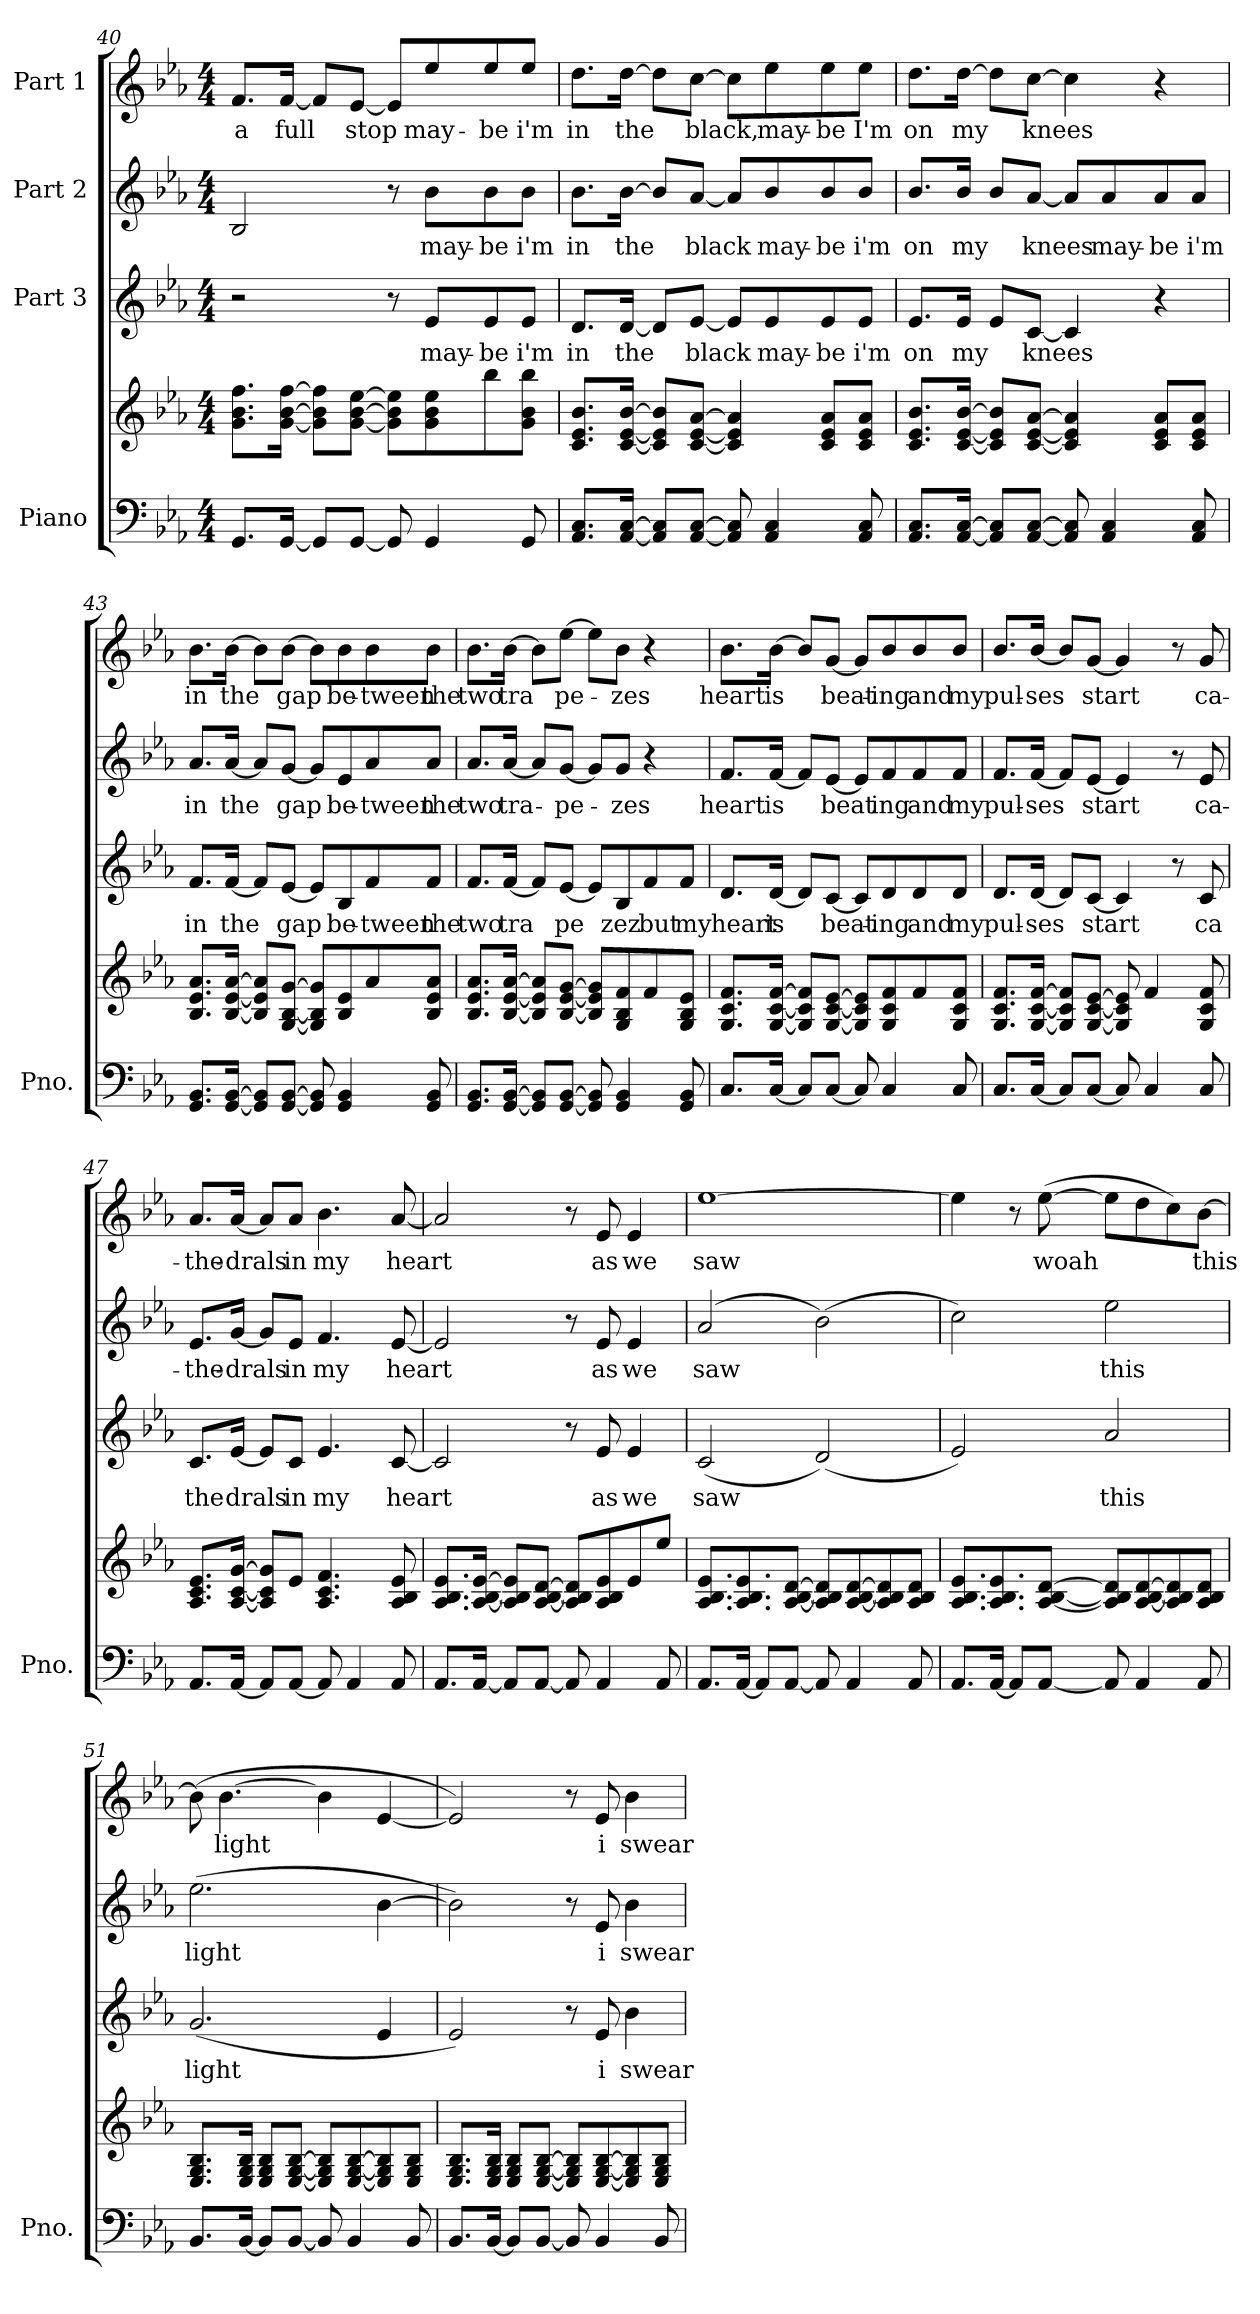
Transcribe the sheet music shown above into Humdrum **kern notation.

**kern	**kern	**kern	**text	**kern	**text	**kern	**text
*part4	*part4	*part3	*part3	*part2	*part2	*part1	*part1
*staff5	*staff4	*staff3	*staff3	*staff2	*staff2	*staff1	*staff1
*I"Piano	*	*I"Part 3	*	*I"Part 2	*	*I"Part 1	*
*I'Pno.	*	*	*	*	*	*	*
*clefF4	*clefG2	*clefG2	*	*clefG2	*	*clefG2	*
*k[b-e-a-]	*k[b-e-a-]	*k[b-e-a-]	*	*k[b-e-a-]	*	*k[b-e-a-]	*
*M4/4	*M4/4	*M4/4	*	*M4/4	*	*M4/4	*
=40	=40	=40	=40	=40	=40	=40	=40
!	!	!	!	!	!	!	!LO:LY:b
8.GG/L	8.g\ 8.b-\ 8.ff\L	2r	.	2B-/	.	8.f/L	a
!	!	!	!	!	!	!	!LO:LY:b
[16GG/Jk	[16g\ [16b-\ [16ff\Jk	.	.	.	.	[16f/Jk	full
8GG/L]	8g\] 8b-\] 8ff\]L	.	.	.	.	8f/L]	.
!	!	!	!	!	!	!	!LO:LY:b
[8GG/J	[8g\ [8b-\ [8ee-\J	.	.	.	.	[8e-/J	stop
8GG/]	8g\] 8b-\] 8ee-\]L	8r	.	8r	.	8e-/L]	.
!	!	!	!LO:LY:b	!	!LO:LY:b	!	!LO:LY:b
4GG/	8g\ 8b-\ 8ee-\	8e-/L	may-	8b-\L	may-	8ee-/	may-
!	!	!	!LO:LY:b	!	!LO:LY:b	!	!LO:LY:b
.	8bb-\	8e-/	-be	8b-\	-be	8ee-/	-be
!	!	!	!LO:LY:b	!	!LO:LY:b	!	!LO:LY:b
8GG/	8g\ 8b-\ 8bb-\J	8e-/J	i'm	8b-\J	i'm	8ee-/J	i'm
=41	=41	=41	=41	=41	=41	=41	=41
!	!	!	!LO:LY:b	!	!LO:LY:b	!	!LO:LY:b
8.AA-/ 8.C/L	8.c/ 8.e-/ 8.b-/L	8.d/L	in	8.b-\L	in	8.dd\L	in
!	!	!	!LO:LY:b	!	!LO:LY:b	!	!LO:LY:b
[16AA-/ [16C/Jk	[16c/ [16e-/ [16b-/Jk	[16d/Jk	the	[16b-\Jk	the	[16dd\Jk	the
8AA-/] 8C/]L	8c/] 8e-/] 8b-/]L	8d/L]	.	8b-/L]	.	8dd\L]	.
!	!	!	!LO:LY:b	!	!LO:LY:b	!	!LO:LY:b
[8AA-/ [8C/J	[8c/ [8e-/ [8a-/J	[8e-/J	black	[8a-/J	black	[8cc\J	black,
8AA-/] 8C/]	4c/] 4e-/] 4a-/]	8e-/L]	.	8a-/L]	.	8cc\L]	.
!	!	!	!LO:LY:b	!	!LO:LY:b	!	!LO:LY:b
4AA-/ 4C/	.	8e-/	may-	8b-/	may-	8ee-\	may-
!	!	!	!LO:LY:b	!	!LO:LY:b	!	!LO:LY:b
.	8c/ 8e-/ 8a-/L	8e-/	-be	8b-/	-be	8ee-\	-be
!	!	!	!LO:LY:b	!	!LO:LY:b	!	!LO:LY:b
8AA-/ 8C/	8c/ 8e-/ 8a-/J	8e-/J	i'm	8b-/J	i'm	8ee-\J	I'm
!!LO:LB:g=z
=42	=42	=42	=42	=42	=42	=42	=42
!	!	!	!LO:LY:b	!	!LO:LY:b	!	!LO:LY:b
8.AA-/ 8.C/L	8.c/ 8.e-/ 8.b-/L	8.e-/L	on	8.b-/L	on	8.dd\L	on
!	!	!	!LO:LY:b	!	!LO:LY:b	!	!LO:LY:b
[16AA-/ [16C/Jk	[16c/ [16e-/ [16b-/Jk	16e-/Jk	my	16b-/Jk	my	[16dd\Jk	my
8AA-/] 8C/]L	8c/] 8e-/] 8b-/]L	8e-/L	.	8b-/L	.	8dd\L]	.
!	!	!	!LO:LY:b	!	!LO:LY:b	!	!LO:LY:b
[8AA-/ [8C/J	[8c/ [8e-/ [8a-/J	[8c/J	knees	[8a-/J	knees	[8cc\J	knees
8AA-/] 8C/]	4c/] 4e-/] 4a-/]	4c/]	.	8a-/L]	.	4cc\]	.
!	!	!	!	!	!LO:LY:b	!	!
4AA-/ 4C/	.	.	.	8a-/	may-	.	.
!	!	!	!	!	!LO:LY:b	!	!
.	8c/ 8e-/ 8a-/L	4r	.	8a-/	-be	4r	.
!	!	!	!	!	!LO:LY:b	!	!
8AA-/ 8C/	8c/ 8e-/ 8a-/J	.	.	8a-/J	i'm	.	.
=43	=43	=43	=43	=43	=43	=43	=43
!	!	!	!LO:LY:b	!	!LO:LY:b	!	!LO:LY:b
8.GG/ 8.BB-/L	8.B-/ 8.e-/ 8.a-/L	8.f/L	in	8.a-/L	in	8.b-\L	in
!	!	!	!LO:LY:b	!	!LO:LY:b	!	!LO:LY:b
[16GG/ [16BB-/Jk	[16B-/ [16e-/ [16a-/Jk	[16f/Jk	the	[16a-/Jk	the	[16b-\Jk	the
8GG/] 8BB-/]L	8B-/] 8e-/] 8a-/]L	8f/L]	.	8a-/L]	.	8b-\L]	.
!	!	!	!LO:LY:b	!	!LO:LY:b	!	!LO:LY:b
[8GG/ [8BB-/J	[8G/ [8B-/ [8g/J	[8e-/J	gap	[8g/J	gap	[8b-\J	gap
8GG/] 8BB-/]	8G/] 8B-/] 8g/]L	8e-/L]	.	8g/L]	.	8b-\L]	.
!	!	!	!LO:LY:b	!	!LO:LY:b	!	!LO:LY:b
4GG/ 4BB-/	8B-/ 8e-/	8B-/	be-	8e-/	be-	8b-\	be-
!	!	!	!LO:LY:b	!	!LO:LY:b	!	!LO:LY:b
.	8a-/	8f/	-tween	8a-/	-tween	8b-\	-tween
!	!	!	!LO:LY:b	!	!LO:LY:b	!	!LO:LY:b
8GG/ 8BB-/	8B-/ 8e-/ 8a-/J	8f/J	the	8a-/J	the	8b-\J	the
=44	=44	=44	=44	=44	=44	=44	=44
!	!	!	!LO:LY:b	!	!LO:LY:b	!	!LO:LY:b
8.GG/ 8.BB-/L	8.B-/ 8.e-/ 8.a-/L	8.f/L	two	8.a-/L	two	8.b-\L	two
!	!	!	!LO:LY:b	!	!LO:LY:b	!	!LO:LY:b
[16GG/ [16BB-/Jk	[16B-/ [16e-/ [16a-/Jk	[16f/Jk	tra	[16a-/Jk	tra-	[16b-\Jk	tra
8GG/] 8BB-/]L	8B-/] 8e-/] 8a-/]L	8f/L]	.	8a-/L]	.	8b-\L]	.
!	!	!	!LO:LY:b	!	!LO:LY:b	!	!LO:LY:b
[8GG/ [8BB-/J	[8B-/ [8e-/ [8g/J	[8e-/J	pe	[8g/J	-pe-	[8ee-\J	pe-
8GG/] 8BB-/]	8B-/] 8e-/] 8g/]L	8e-/L]	.	8g/L]	.	8ee-\L]	.
!	!	!	!LO:LY:b	!	!LO:LY:b	!	!LO:LY:b
4GG/ 4BB-/	8G/ 8B-/ 8f/	8B-/	zez	8g/J	-zes	8b-\J	-zes
!	!	!	!LO:LY:b	!	!	!	!
.	8f/	8f/	but	4r	.	4r	.
!	!	!	!LO:LY:b	!	!	!	!
8GG/ 8BB-/	8G/ 8B-/ 8e-/J	8f/J	my	.	.	.	.
!!LO:PB:g=z
=45	=45	=45	=45	=45	=45	=45	=45
!	!	!	!LO:LY:b	!	!LO:LY:b	!	!LO:LY:b
8.C/L	8.G/ 8.c/ 8.f/L	8.d/L	heart	8.f/L	heart	8.b-\L	heart
!	!	!	!LO:LY:b	!	!LO:LY:b	!	!LO:LY:b
[16C/Jk	[16G/ [16c/ [16f/Jk	[16d/Jk	is	[16f/Jk	is	[16b-\Jk	is
8C/L]	8G/] 8c/] 8f/]L	8d/L]	.	8f/L]	.	8b-/L]	.
!	!	!	!LO:LY:b	!	!LO:LY:b	!	!LO:LY:b
[8C/J	[8G/ [8c/ [8e-/J	[8c/J	beat-	[8e-/J	beat	[8g/J	beat-
8C/]	8G/] 8c/] 8e-/]L	8c/L]	.	8e-/L]	.	8g/L]	.
!	!	!	!LO:LY:b	!	!LO:LY:b	!	!LO:LY:b
4C/	8G/ 8c/ 8f/	8d/	-ing	8f/	ing	8b-/	-ing
!	!	!	!LO:LY:b	!	!LO:LY:b	!	!LO:LY:b
.	8f/	8d/	and	8f/	and	8b-/	and
!	!	!	!LO:LY:b	!	!LO:LY:b	!	!LO:LY:b
8C/	8G/ 8c/ 8f/J	8d/J	my	8f/J	my	8b-/J	my
=46	=46	=46	=46	=46	=46	=46	=46
!	!	!	!LO:LY:b	!	!LO:LY:b	!	!LO:LY:b
8.C/L	8.G/ 8.c/ 8.f/L	8.d/L	pul-	8.f/L	pul-	8.b-/L	pul-
!	!	!	!LO:LY:b	!	!LO:LY:b	!	!LO:LY:b
[16C/Jk	[16G/ [16c/ [16f/Jk	[16d/Jk	-ses	[16f/Jk	-ses	[16b-/Jk	-ses
8C/L]	8G/] 8c/] 8f/]L	8d/L]	.	8f/L]	.	8b-/L]	.
!	!	!	!LO:LY:b	!	!LO:LY:b	!	!LO:LY:b
[8C/J	[8G/ [8c/ [8e-/J	[8c/J	start	[8e-/J	start	[8g/J	start
8C/]	8G/] 8c/] 8e-/]	4c/]	.	4e-/]	.	4g/]	.
4C/	4f/	.	.	.	.	.	.
.	.	8r	.	8r	.	8r	.
!	!	!	!LO:LY:b	!	!LO:LY:b	!	!LO:LY:b
8C/	8G/ 8c/ 8f/	8c/	ca	8e-/	ca-	8g/	ca-
=47	=47	=47	=47	=47	=47	=47	=47
!	!	!	!LO:LY:b	!	!LO:LY:b	!	!LO:LY:b
8.AA-/L	8.A-/ 8.c/ 8.e-/L	8.c/L	the	8.e-/L	-the-	8.a-/L	-the-
!	!	!	!LO:LY:b	!	!LO:LY:b	!	!LO:LY:b
[16AA-/Jk	[16A-/ [16c/ [16g/Jk	[16e-/Jk	drals	[16g/Jk	-drals	[16a-/Jk	-drals
8AA-/L]	8A-/] 8c/] 8g/]L	8e-/L]	.	8g/L]	.	8a-/L]	.
!	!	!	!LO:LY:b	!	!LO:LY:b	!	!LO:LY:b
[8AA-/J	8e-/J	8c/J	in	8e-/J	in	8a-/J	in
!	!	!	!LO:LY:b	!	!LO:LY:b	!	!LO:LY:b
8AA-/]	4.A-/ 4.c/ 4.f/	4.e-/	my	4.f/	my	4.b-\	my
4AA-/	.	.	.	.	.	.	.
!	!	!	!LO:LY:b	!	!LO:LY:b	!	!LO:LY:b
8AA-/	8A-/ 8B-/ 8e-/	[8c/	heart	[8e-/	heart	[8a-/	heart
!!LO:LB:g=z
=48	=48	=48	=48	=48	=48	=48	=48
8.AA-/L	8.A-/ 8.B-/ 8.e-/L	2c/]	.	2e-/]	.	2a-/]	.
[16AA-/Jk	[16A-/ [16B-/ [16e-/Jk	.	.	.	.	.	.
8AA-/L]	8A-/] 8B-/] 8e-/]L	.	.	.	.	.	.
[8AA-/J	[8A-/ [8B-/ [8d/J	.	.	.	.	.	.
8AA-/]	8A-/] 8B-/] 8d/]L	8r	.	8r	.	8r	.
!	!	!	!LO:LY:b	!	!LO:LY:b	!	!LO:LY:b
4AA-/	8A-/ 8B-/ 8e-/	8e-/	as	8e-/	as	8e-/	as
!	!	!	!LO:LY:b	!	!LO:LY:b	!	!LO:LY:b
.	8e-/	4e-/	we	4e-/	we	4e-/	we
8AA-/	8ee-/J	.	.	.	.	.	.
=49	=49	=49	=49	=49	=49	=49	=49
!	!	!	!LO:LY:b	!	!LO:LY:b	!	!LO:LY:b
8.AA-/L	8.A-/ 8.B-/ 8.e-/L	(<2c/	saw	(>2a-/	saw	[1ee-	saw
[16AA-/Jk	8.A-/ 8.B-/ 8.e-/	.	.	.	.	.	.
8AA-/L]	.	.	.	.	.	.	.
[8AA-/J	[8A-/ [8B-/ [8d/J	.	.	.	.	.	.
8AA-/]	8A-/] 8B-/] 8d/]L	(<2d/)	.	(>2b-\)	.	.	.
4AA-/	[8A-/ [8B-/ [8d/	.	.	.	.	.	.
.	8A-/] 8B-/] 8d/]	.	.	.	.	.	.
8AA-/	8A-/ 8B-/ 8d/J	.	.	.	.	.	.
!!LO:PB:g=z
=50	=50	=50	=50	=50	=50	=50	=50
8.AA-/L	8.A-/ 8.B-/ 8.e-/L	2e-/)	.	2cc\)	.	4ee-\]	.
[16AA-/Jk	8.A-/ 8.B-/ 8.e-/	.	.	.	.	.	.
8AA-/L]	.	.	.	.	.	8r	.
!	!	!	!	!	!	!	!LO:LY:b
[8AA-/J	[8A-/ [8B-/ [8d/J	.	.	.	.	(>[8ee-\	woah
!	!	!	!LO:LY:b	!	!LO:LY:b	!	!
8AA-/]	8A-/] 8B-/] 8d/]L	2a-/	this	2ee-\	this	8ee-\L]	.
4AA-/	[8A-/ [8B-/ [8d/	.	.	.	.	8dd\	.
.	8A-/] 8B-/] 8d/]	.	.	.	.	8cc\)	.
!	!	!	!	!	!	!	!LO:LY:b
8AA-/	8A-/ 8B-/ 8d/J	.	.	.	.	[8b-\J	this
=51	=51	=51	=51	=51	=51	=51	=51
!	!	!	!LO:LY:b	!	!LO:LY:b	!	!
8.BB-/L	8.E-/ 8.G/ 8.B-/L	(<2.g/	light	(>2.ee-\	light	(>8b-\]	.
!	!	!	!	!	!	!	!LO:LY:b
.	.	.	.	.	.	[4.b-\	light
[16BB-/Jk	16E-/ 16G/ 16B-/Jk	.	.	.	.	.	.
8BB-/L]	8E-/ 8G/ 8B-/L	.	.	.	.	.	.
[8BB-/J	[8E-/ [8G/ [8B-/J	.	.	.	.	.	.
8BB-/]	8E-/] 8G/] 8B-/]L	.	.	.	.	4b-\]	.
4BB-/	[8E-/ [8G/ [8B-/	.	.	.	.	.	.
.	8E-/] 8G/] 8B-/]	4e-/	.	[4b-\	.	[4e-/	.
8BB-/	8E-/ 8G/ 8B-/J	.	.	.	.	.	.
=52	=52	=52	=52	=52	=52	=52	=52
8.BB-/L	8.E-/ 8.G/ 8.B-/L	2e-/)	.	2b-\])	.	2e-/])	.
[16BB-/Jk	16E-/ 16G/ 16B-/Jk	.	.	.	.	.	.
8BB-/L]	8E-/ 8G/ 8B-/L	.	.	.	.	.	.
[8BB-/J	[8E-/ [8G/ [8B-/J	.	.	.	.	.	.
8BB-/]	8E-/] 8G/] 8B-/]L	8r	.	8r	.	8r	.
!	!	!	!LO:LY:b	!	!LO:LY:b	!	!LO:LY:b
4BB-/	[8E-/ [8G/ [8B-/	8e-/	i	8e-/	i	8e-/	i
!	!	!	!LO:LY:b	!	!LO:LY:b	!	!LO:LY:b
.	8E-/] 8G/] 8B-/]	4b-\	swear	4b-\	swear	4b-\	swear
8BB-/	8E-/ 8G/ 8B-/J	.	.	.	.	.	.
=	=	=	=	=	=	=	=
*-	*-	*-	*-	*-	*-	*-	*-
